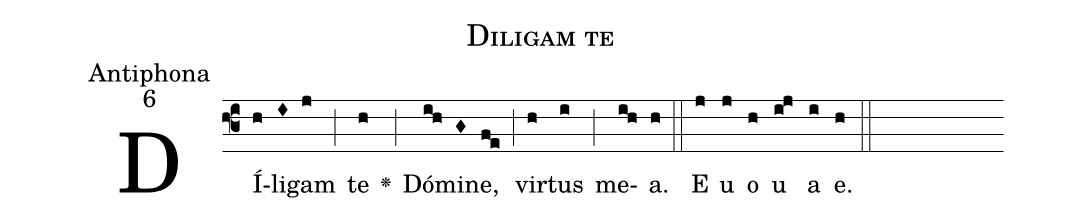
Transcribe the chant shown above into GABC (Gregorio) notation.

name:Diligam te;
office-part:Antiphona;
mode:6;
%%
(f3) DÍ(h)li(I)gam(j) (;) te(h) <v>\greheightstar</v>(;) Dó(i!h)mi(G)ne,(f!e) (;) vir(h)tus(i) (;) me(i!h)a.(h) (::) E(j) u(j) o(h) u(i!j) a(i) e.(h) (::)
